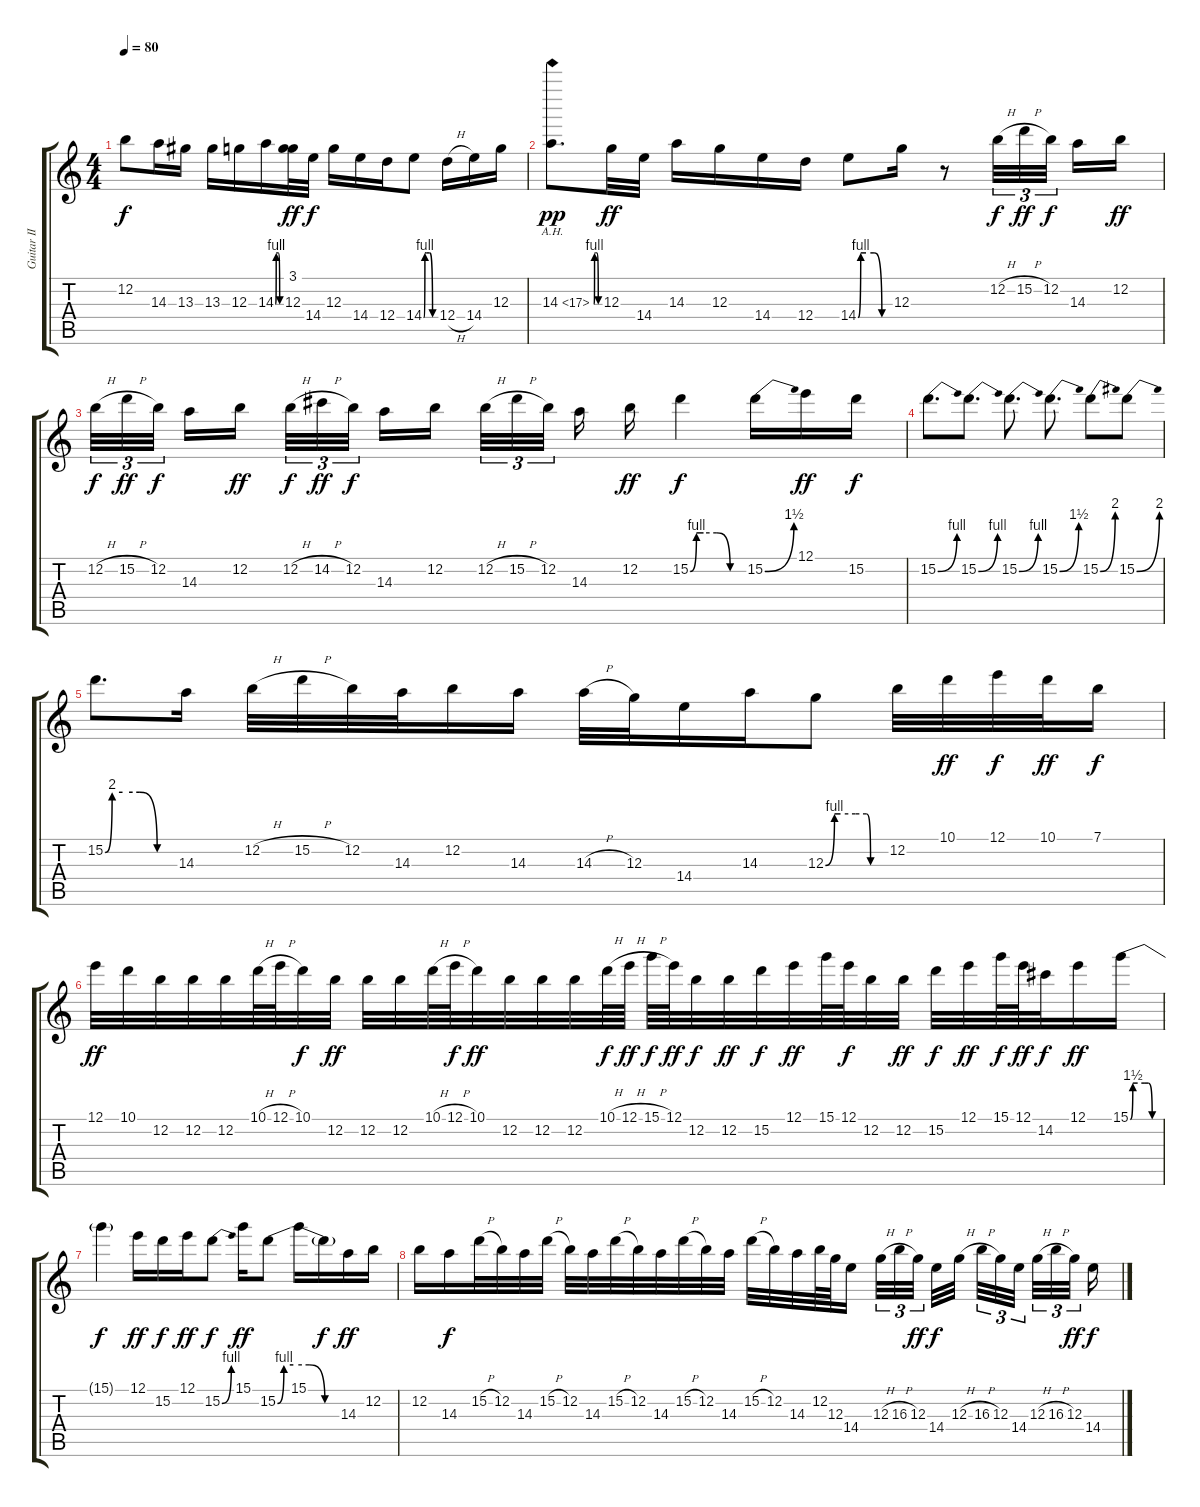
\track ("Guitar II" "Guitar II") {instrument overdrivenguitar}
\staff {score tabs}
\tuning (E4 B3 G3 D3 A2 E2) {hide}
\ts (4 4)
\tempo 80
\clef g2
\ks c
12.2{t}.8{dy f} 14.3.16 13.3.16 13.3.16 12.3.16 14.3{be (custom 0 0 6 4 15 4 30 4 45 0 60 0)}.16 (3.1 12.3).32{dy ff} 14.4.32{dy f} 12.3.16 14.4.16 12.4.16 14.4{be (custom 0 0 6 4 15 4 30 4 45 0 60 0)}.8 12.4{h}.16 14.4.16 12.3.16 |
14.3{be (custom 0 0 4 4 15 4 30 4 45 0 60 0) ah 3}.8{d dy pp} 12.3.32{dy ff} 14.4.32 14.3.16 12.3.16 14.4.16 12.4.16 14.4{be (custom 0 0 5 4 15 4 30 4 45 0 60 0)}.8 12.3.16 r.8 12.2{h}.32{tu (3 2) dy f} 15.2{h}.32{tu (3 2) dy ff} 12.2.32{tu (3 2) dy f beam splitsecondary} 14.3.16 12.2.16{dy ff} |
12.2{h}.32{tu (3 2) dy f} 15.2{h}.32{tu (3 2) dy ff} 12.2.32{tu (3 2) dy f beam splitsecondary} 14.3.16 12.2.16{dy ff beam splitsecondary} 12.2{h}.32{tu (3 2) dy f} 14.2{h}.32{tu (3 2) dy ff} 12.2.32{tu (3 2) dy f} 14.3.16 12.2.16{beam splitsecondary} 12.2{h}.32{tu (3 2)} 15.2{h}.32{tu (3 2)} 12.2.32{tu (3 2) beam splitsecondary} 14.3.16 12.2.16{dy ff} 15.2{be (custom 0 0 7 4 15 4 30 4 45 0 60 0)}.4{dy f} 15.2{be (bend 0 0 60 6)}.16 12.1.16{dy ff} 15.2.16{dy f} |
15.2{be (bend 0 0 60 4)}.8{d} 15.2{be (bend 0 0 60 4)}.8{d} 15.2{be (bend 0 0 60 4)}.8{d} 15.2{be (bend 0 0 60 6)}.8{d} 15.2{be (bend 0 0 60 8)}.8 15.2{be (bend 0 0 60 8)}.8 |
15.2{be (custom 0 0 6 8 15 8 30 8 45 0 60 0)}.8{d} 14.3.16 12.2{h}.32 15.2{h}.32 12.2.32 14.3.32 12.2.16 14.3.16 14.3{h}.32 12.3.32 14.4.16 14.3.16 12.3{be (custom 0 0 9 4 15 4 30 4 41 4 45 0 60 0)}.8 12.2.32 10.1.32{dy ff} 12.1.32{dy f} 10.1.32{dy ff} 7.1.16{dy f} |
12.1.32{dy ff} 10.1.32 12.2.32 12.2.32 12.2.32 10.1{h}.64 12.1{h}.64 10.1.32{dy f} 12.2.32{dy ff} 12.2.32 12.2.32 10.1{h}.64 12.1{h}.64{dy f} 10.1.32{dy ff} 12.2.32 12.2.32 12.2.32 10.1{h}.64{dy f} 12.1{h}.64{dy ff} 15.1{h}.64{dy f} 12.1.64{dy ff} 12.2.32{dy f} 12.2.32{dy ff} 15.2.32{dy f} 12.1.32{dy ff} 15.1.64 12.1.64{dy f} 12.2.32 12.2.32{dy ff} 15.2.32{dy f} 12.1.32{dy ff} 15.1.64{dy f} 12.1.64{dy ff} 14.2.32{dy f} 12.1.16{dy ff} 15.1{be (custom 0 0 5 6 15 6 30 6 37 6 45 0 60 0)}.16 |
15.1{t}.4{dy f} 12.1.16{dy ff} 15.2.16{dy f} 12.1.16{dy ff} 15.2{be (bend 0 0 60 4)}.8{dy f} 15.1.16{dy ff} 15.2{be (custom 0 0 6 4 15 4 30 4 45 0 60 0)}.8 15.1.16 15.2{t}.16{dy f} 14.3.16{dy ff} 12.2.16 |
12.2.16 14.3.16{dy f} 15.2{h}.32 12.2.32 14.3.32 15.2{h}.32 12.2.32 14.3.32 15.2{h}.32 12.2.32 14.3.32 15.2{h}.32 12.2.32 14.3.32 15.2{h}.32 12.2.32 14.3.32 12.2.64 12.3.64 14.4.16{beam splitsecondary} 12.3{h}.32{tu (3 2)} 16.3{h}.32{tu (3 2)} 12.3.32{tu (3 2) dy ff} 14.4.32{dy f} 12.3{h}.32{beam splitsecondary} 16.3{h}.32{tu (3 2)} 12.3.32{tu (3 2)} 14.4.32{tu (3 2) beam splitsecondary} 12.3{h}.32{tu (3 2)} 16.3{h}.32{tu (3 2)} 12.3.32{tu (3 2) dy ff beam splitsecondary} 14.4.16{dy f}
